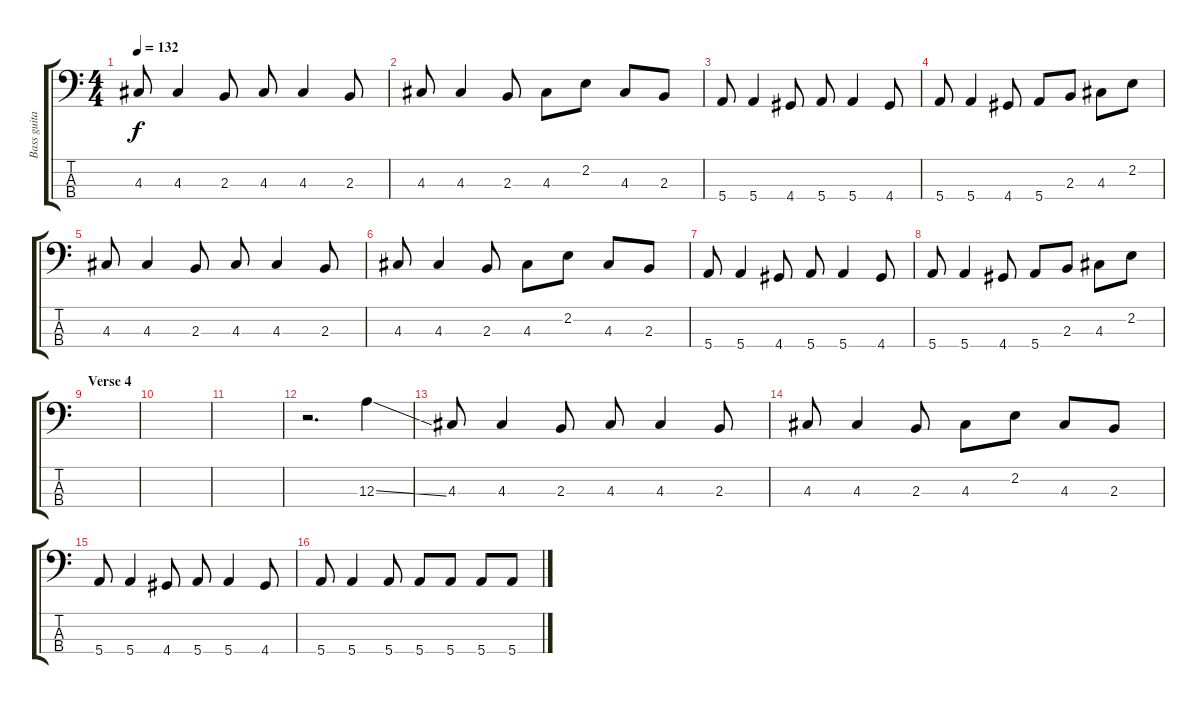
\track ("Bass guitar" "Bass guita") {instrument acousticguitarnylon}
\staff {score tabs}
\tuning (G2 D2 A1 E1) {hide}
\ts (4 4)
\tempo 132
\clef f4
\ks c
4.3.8{dy f} 4.3.4 2.3.8 4.3.8 4.3.4 2.3.8 |
4.3.8 4.3.4 2.3.8 4.3.8 2.2.8 4.3.8 2.3.8 |
5.4.8 5.4.4 4.4.8 5.4.8 5.4.4 4.4.8 |
5.4.8 5.4.4 4.4.8 5.4.8 2.3.8 4.3.8 2.2.8 |
4.3.8 4.3.4 2.3.8 4.3.8 4.3.4 2.3.8 |
4.3.8 4.3.4 2.3.8 4.3.8 2.2.8 4.3.8 2.3.8 |
5.4.8 5.4.4 4.4.8 5.4.8 5.4.4 4.4.8 |
5.4.8 5.4.4 4.4.8 5.4.8 2.3.8 4.3.8 2.2.8 |
\section ("" "Verse 4")
|
|
|
r.2{d} 12.3{ss}.4 |
4.3.8 4.3.4 2.3.8 4.3.8 4.3.4 2.3.8 |
4.3.8 4.3.4 2.3.8 4.3.8 2.2.8 4.3.8 2.3.8 |
5.4.8 5.4.4 4.4.8 5.4.8 5.4.4 4.4.8 |
5.4.8 5.4.4 5.4.8 5.4.8 5.4.8 5.4.8 5.4.8
